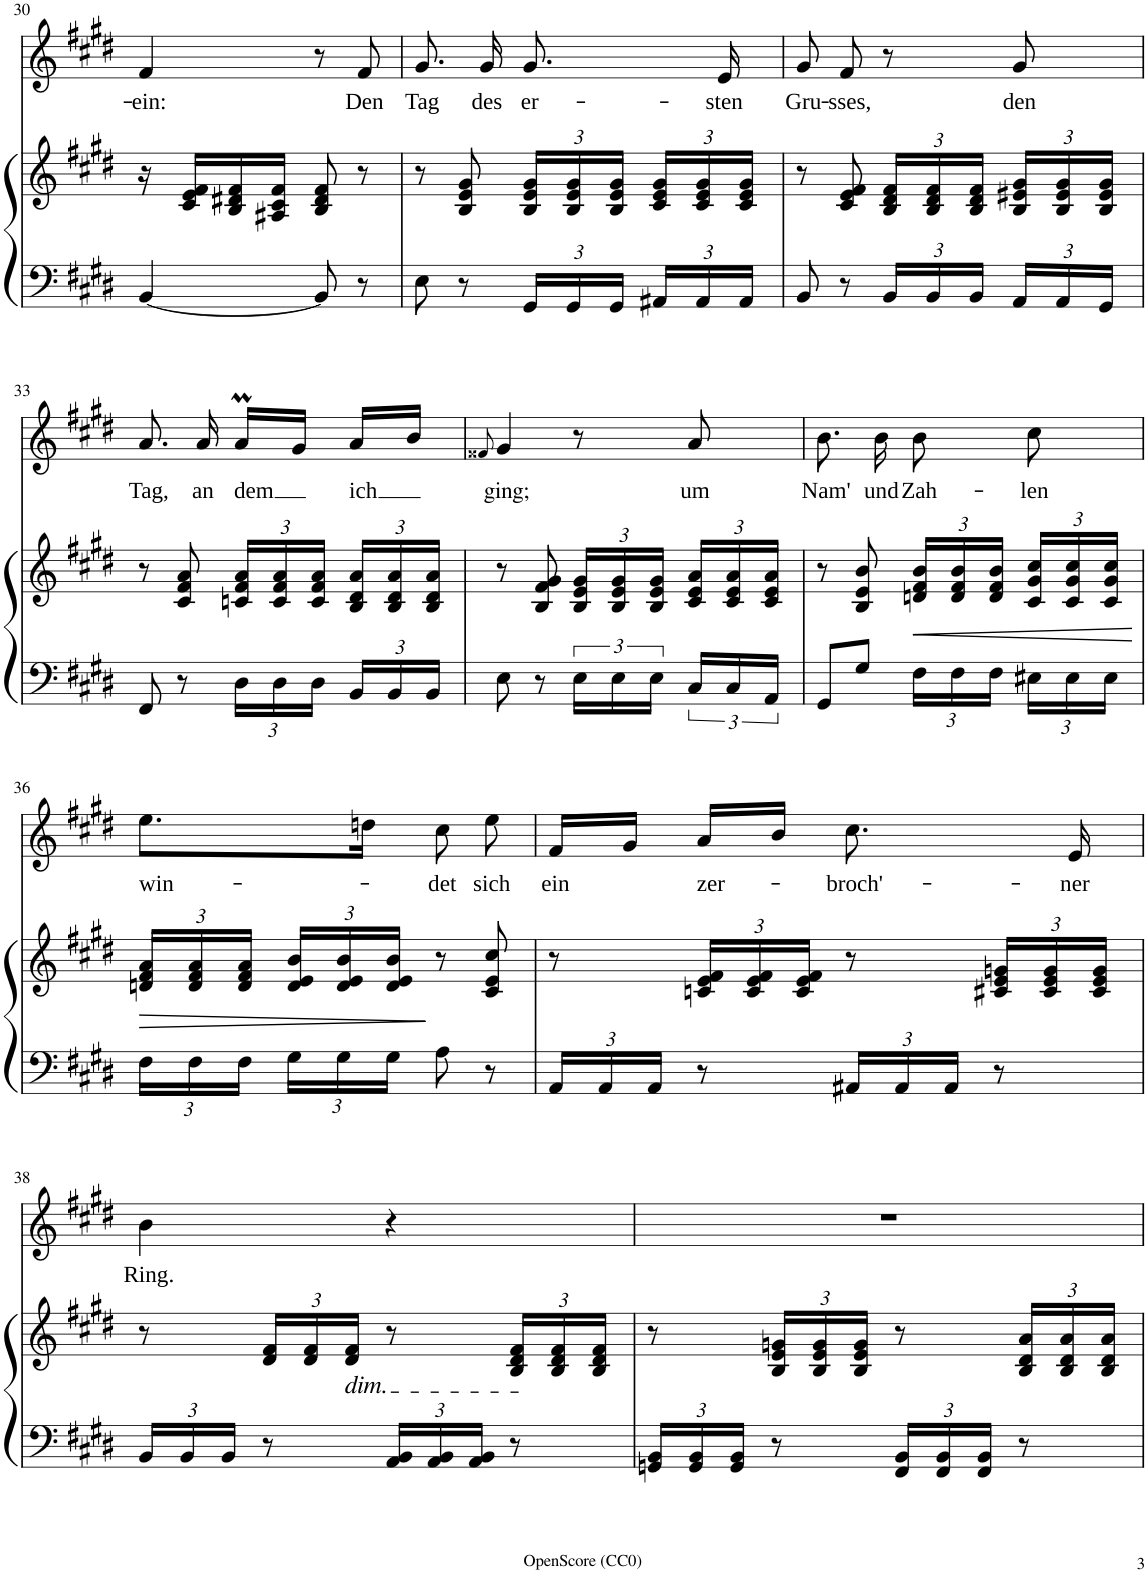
**kern	**kern	**dynam	**kern	**text
*part2	*part2	*part2	*part1	*part1
*staff3	*staff2	*staff2/3	*staff1	*staff1
*I"Pianoforte	*	*	*I"Singstimme Voice	*
*I'Pno	*	*	*	*
!!LO:PB:g=z
*clefF4	*clefG2	*	*clefG2	*
*k[f#c#g#d#]	*k[f#c#g#d#]	*	*k[f#c#g#d#]	*
*M2/4	*M2/4	*	*M2/4	*
=30	=30	=30	=30	=30
!	!	!	!	!LO:LY:b
[4BB/	16r	.	4f#/	-ein:
.	16c#/ 16e/ 16f#/LL	.	.	.
.	16B/ 16d#X/ 16f#/	.	.	.
.	16A#X/ 16c#/ 16f#/JJ	.	.	.
8BB/]	8B/ 8d#/ 8f#/	.	8r	.
!	!	!	!	!LO:LY:b
8r	8r	.	8f#/	Den
=31	=31	=31	=31	=31
!	!	!	!	!LO:LY:b
8E\	8r	.	8.g#/	Tag
8r	8B/ 8e/ 8g#/	.	.	.
!	!	!	!	!LO:LY:b
.	.	.	16g#/	des
*Xbrackettup	*Xbrackettup	*	*	*
!	!	!	!	!LO:LY:b
24GG#/LL	24B/ 24e/ 24g#/LL	.	8.g#/	er-
24GG#/	24B/ 24e/ 24g#/	.	.	.
24GG#/JJ	24B/ 24e/ 24g#/JJ	.	.	.
24AA#X/LL	24c#/ 24e/ 24g#/LL	.	.	.
24AA#/	24c#/ 24e/ 24g#/	.	.	.
!	!	!	!	!LO:LY:b
.	.	.	16e/	-sten
24AA#/JJ	24c#/ 24e/ 24g#/JJ	.	.	.
=32	=32	=32	=32	=32
!	!	!	!	!LO:LY:b
8BB/	8r	.	8g#/	Gru-
!	!	!	!	!LO:LY:b
8r	8c#/ 8e/ 8f#/	.	8f#/	-sses,
24BB/LL	24B/ 24d#/ 24f#/LL	.	8r	.
24BB/	24B/ 24d#/ 24f#/	.	.	.
24BB/JJ	24B/ 24d#/ 24f#/JJ	.	.	.
!	!	!	!	!LO:LY:b
24AA/LL	24B/ 24e#X/ 24g#/LL	.	8g#/	den
24AA/	24B/ 24e#/ 24g#/	.	.	.
24GG#/JJ	24B/ 24e#/ 24g#/JJ	.	.	.
!!LO:LB:g=z
=33	=33	=33	=33	=33
!	!	!	!	!LO:LY:b
8FF#/	8r	.	8.a/	Tag,
8r	8c#/ 8f#/ 8a/	.	.	.
!	!	!	!	!LO:LY:b
.	.	.	16a/	an
!	!	!	!	!LO:LY:b
24D#\LL	24cn/ 24f#/ 24a/LL	.	16aM/LL	dem
24D#\	24c/ 24f#/ 24a/	.	.	.
.	.	.	16g#/JJ	.
24D#\JJ	24c/ 24f#/ 24a/JJ	.	.	.
!	!	!	!	!LO:LY:b
24BB/LL	24B/ 24d#/ 24a/LL	.	16a/LL	ich
24BB/	24B/ 24d#/ 24a/	.	.	.
.	.	.	16b/JJ	.
24BB/JJ	24B/ 24d#/ 24a/JJ	.	.	.
=34	=34	=34	=34	=34
.	.	.	8qf##X/	.
!	!	!	!	!LO:LY:b
8E\	8r	.	4g#/	ging;
8r	8B/ 8f#/ 8g#/	.	.	.
*brackettup	*	*	*	*
24E\LL	24B/ 24e/ 24g#/LL	.	8r	.
24E\	24B/ 24e/ 24g#/	.	.	.
24E\JJ	24B/ 24e/ 24g#/JJ	.	.	.
!	!	!	!	!LO:LY:b
24C#/LL	24c#/ 24e/ 24a/LL	.	8a/	um
24C#/	24c#/ 24e/ 24a/	.	.	.
24AA/JJ	24c#/ 24e/ 24a/JJ	.	.	.
=35	=35	=35	=35	=35
!	!	!	!	!LO:LY:b
8GG#/L	8r	.	8.b\	Nam'
8G#/J	8B/ 8e/ 8b/	.	.	.
!	!	!	!	!LO:LY:b
.	.	.	16b\	und
*Xbrackettup	*	*	*	*
!	!	!LO:HP:b	!	!LO:LY:b
24F#\LL	24dn/ 24f#/ 24b/LL	<	8b\	Zah-
24F#\	24d/ 24f#/ 24b/	.	.	.
24F#\JJ	24d/ 24f#/ 24b/JJ	.	.	.
!	!	!	!	!LO:LY:b
24E#X\LL	24c#/ 24g#/ 24cc#/LL	.	8cc#\	-len
24E#\	24c#/ 24g#/ 24cc#/	.	.	.
24E#\JJ	24c#/ 24g#/ 24cc#/JJ	.	.	.
.	.	[	.	.
!!LO:LB:g=z
=36	=36	=36	=36	=36
!	!	!LO:HP:b	!	!LO:LY:b
24F#\LL	24dn/ 24f#/ 24a/LL	>	8.ee\L	win-
24F#\	24d/ 24f#/ 24a/	.	.	.
24F#\JJ	24d/ 24f#/ 24a/JJ	.	.	.
24G#\LL	24d/ 24e/ 24b/LL	.	.	.
24G#\	24d/ 24e/ 24b/	.	.	.
.	.	.	16ddn\Jk	.
24G#\JJ	24d/ 24e/ 24b/JJ	.	.	.
!	!	!	!	!LO:LY:b
8A\	8r	]	8cc#\	-det
!	!	!	!	!LO:LY:b
8r	8c#/ 8e/ 8cc#/	.	8ee\	sich
=37	=37	=37	=37	=37
!	!	!	!	!LO:LY:b
24AA/LL	8r	.	16f#/LL	ein
24AA/	.	.	.	.
.	.	.	16g#/JJ	.
24AA/JJ	.	.	.	.
!	!	!	!	!LO:LY:b
8r	24cn/ 24e/ 24f#/LL	.	16a/LL	zer-
.	24c/ 24e/ 24f#/	.	.	.
.	.	.	16b/JJ	.
.	24c/ 24e/ 24f#/JJ	.	.	.
!	!	!	!	!LO:LY:b
24AA#X/LL	8r	.	8.cc#\	-broch'-
24AA#/	.	.	.	.
24AA#/JJ	.	.	.	.
8r	24c#X/ 24e/ 24gn/LL	.	.	.
.	24c#/ 24e/ 24g/	.	.	.
!	!	!	!	!LO:LY:b
.	.	.	16e/	-ner
.	24c#/ 24e/ 24g/JJ	.	.	.
!!LO:LB:g=z
=38	=38	=38	=38	=38
*^	*	*	*	*
!	!	!	!	!	!LO:LY:b
24BB/LL	4ryy	8r	.	4b\	Ring.
24BB/	.	.	.	.	.
24BB/JJ	.	.	.	.	.
8r	.	24d#/ 24f#/LL	.	.	.
.	.	24d#/ 24f#/	.	.	.
!	!	!LO:TX:b:i:t=dim.	!	!	!
.	.	24d#/ 24f#/JJ	.	.	.
24AA/ 24BB/LL	8ryy	8r	.	4r	.
24AA/ 24BB/	.	.	.	.	.
24AA/ 24BB/JJ	.	.	.	.	.
8r	8ryy	24B/ 24d#/ 24f#/LL	.	.	.
.	.	24B/ 24d#/ 24f#/	.	.	.
.	.	24B/ 24d#/ 24f#/JJ	.	.	.
=39	=39	=39	=39	=39	=39
24GGn/ 24BB/LL	4ryy	8r	.	2r	.
24GG/ 24BB/	.	.	.	.	.
24GG/ 24BB/JJ	.	.	.	.	.
8r	.	24B/ 24e/ 24gn/LL	.	.	.
.	.	24B/ 24e/ 24g/	.	.	.
.	.	24B/ 24e/ 24g/JJ	.	.	.
24FF#/ 24BB/LL	8ryy	8r	.	.	.
24FF#/ 24BB/	.	.	.	.	.
24FF#/ 24BB/JJ	.	.	.	.	.
8r	8ryy	24B/ 24d#/ 24a/LL	.	.	.
.	.	24B/ 24d#/ 24a/	.	.	.
.	.	24B/ 24d#/ 24a/JJ	.	.	.
*v	*v	*	*	*	*
=	=	=	=	=
*-	*-	*-	*-	*-
